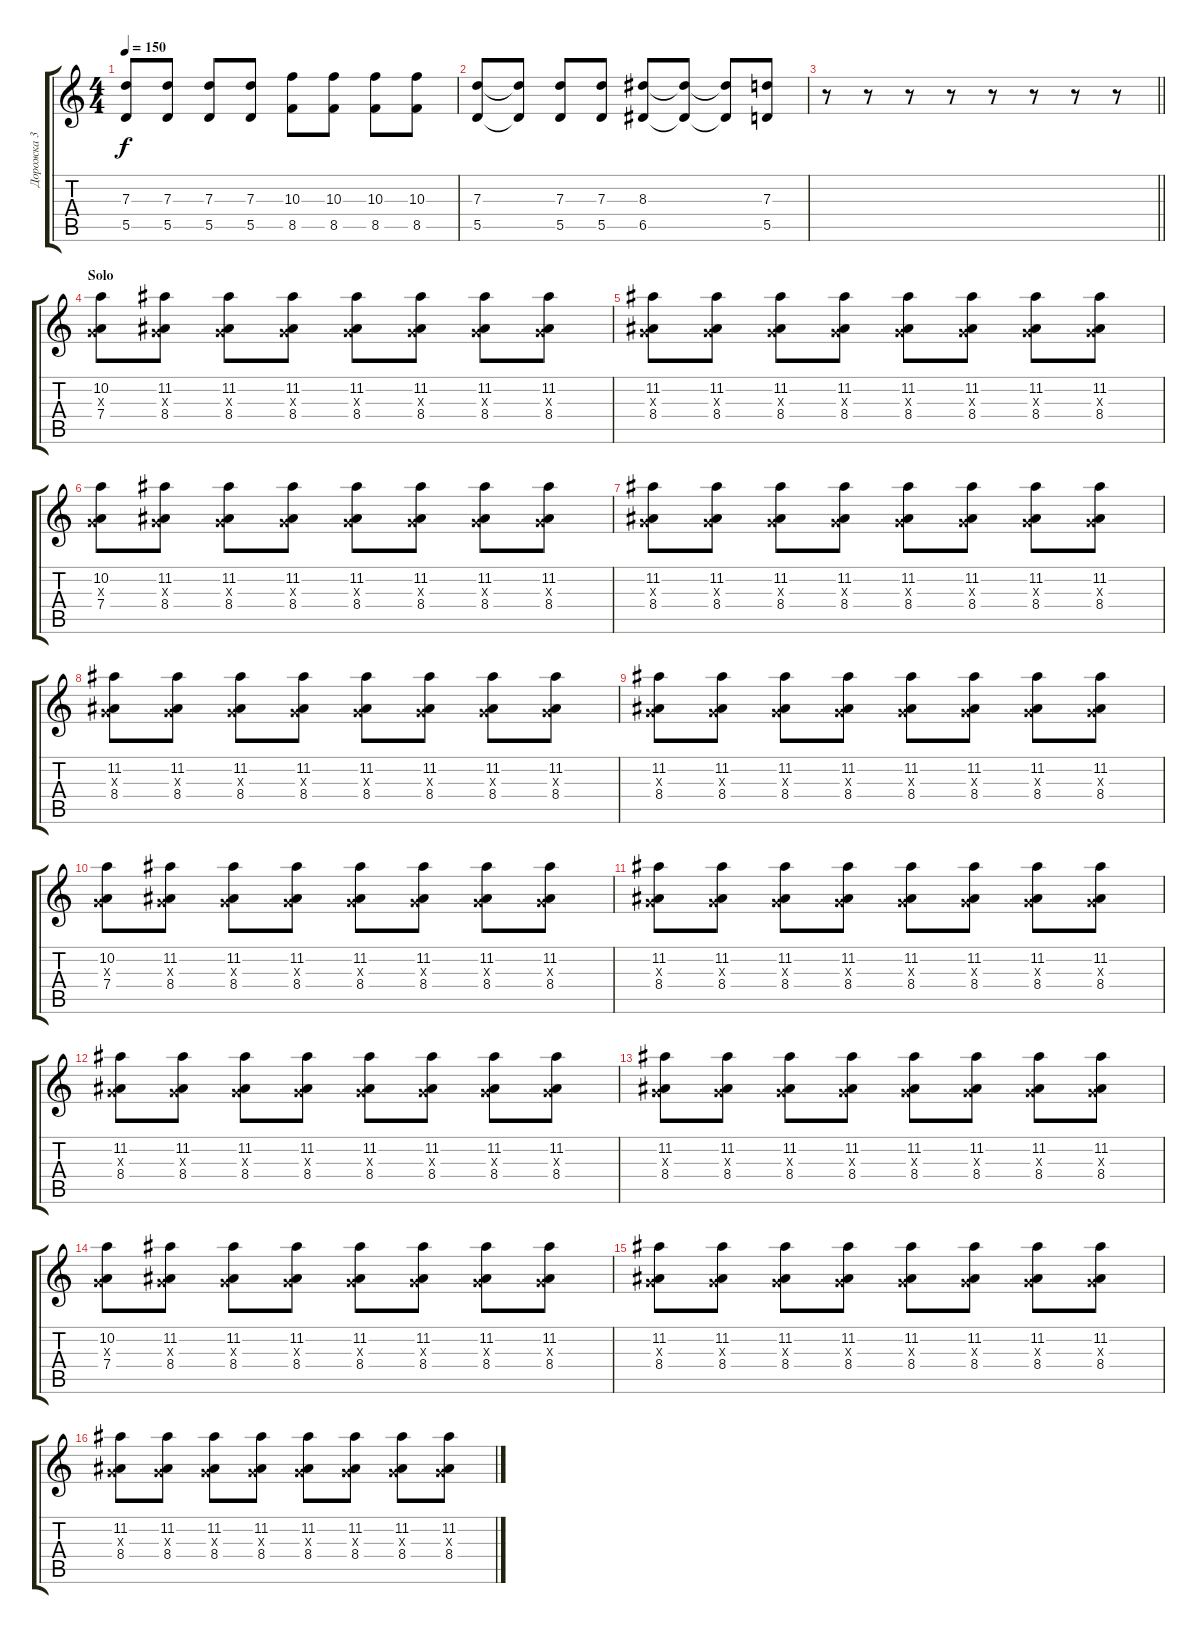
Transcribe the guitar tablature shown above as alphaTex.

\track ("Дорожка 3" "Дорожка 3") {instrument acousticguitarsteel}
\staff {score tabs}
\tuning (E4 B3 G3 D3 A2 E2) {hide}
\ts (4 4)
\tempo 150
\clef g2
\ks c
(7.3{t} 5.5{t}).8{dy f} (7.3 5.5).8 (7.3 5.5).8 (7.3 5.5).8 (10.3 8.5).8 (10.3 8.5).8 (10.3 8.5).8 (10.3 8.5).8 |
(7.3 5.5).8 (7.3{t} 5.5{t}).8 (7.3 5.5).8 (7.3 5.5).8 (8.3 6.5).8 (8.3{t} 6.5{t}).8 (8.3{t} 6.5{t}).8 (7.3 5.5).8 |
\barLineRight lightlight
r.8 r.8 r.8 r.8 r.8 r.8 r.8 r.8 |
\section ("" "Solo")
(10.2 0.3{x} 7.4).8 (11.2 0.3{x} 8.4).8 (11.2 0.3{x} 8.4).8 (11.2 0.3{x} 8.4).8 (11.2 0.3{x} 8.4).8 (11.2 0.3{x} 8.4).8 (11.2 0.3{x} 8.4).8 (11.2 0.3{x} 8.4).8 |
(11.2 0.3{x} 8.4).8 (11.2 0.3{x} 8.4).8 (11.2 0.3{x} 8.4).8 (11.2 0.3{x} 8.4).8 (11.2 0.3{x} 8.4).8 (11.2 0.3{x} 8.4).8 (11.2 0.3{x} 8.4).8 (11.2 0.3{x} 8.4).8 |
(10.2 0.3{x} 7.4).8 (11.2 0.3{x} 8.4).8 (11.2 0.3{x} 8.4).8 (11.2 0.3{x} 8.4).8 (11.2 0.3{x} 8.4).8 (11.2 0.3{x} 8.4).8 (11.2 0.3{x} 8.4).8 (11.2 0.3{x} 8.4).8 |
(11.2 0.3{x} 8.4).8 (11.2 0.3{x} 8.4).8 (11.2 0.3{x} 8.4).8 (11.2 0.3{x} 8.4).8 (11.2 0.3{x} 8.4).8 (11.2 0.3{x} 8.4).8 (11.2 0.3{x} 8.4).8 (11.2 0.3{x} 8.4).8 |
(11.2 0.3{x} 8.4).8 (11.2 0.3{x} 8.4).8 (11.2 0.3{x} 8.4).8 (11.2 0.3{x} 8.4).8 (11.2 0.3{x} 8.4).8 (11.2 0.3{x} 8.4).8 (11.2 0.3{x} 8.4).8 (11.2 0.3{x} 8.4).8 |
(11.2 0.3{x} 8.4).8 (11.2 0.3{x} 8.4).8 (11.2 0.3{x} 8.4).8 (11.2 0.3{x} 8.4).8 (11.2 0.3{x} 8.4).8 (11.2 0.3{x} 8.4).8 (11.2 0.3{x} 8.4).8 (11.2 0.3{x} 8.4).8 |
(10.2 0.3{x} 7.4).8 (11.2 0.3{x} 8.4).8 (11.2 0.3{x} 8.4).8 (11.2 0.3{x} 8.4).8 (11.2 0.3{x} 8.4).8 (11.2 0.3{x} 8.4).8 (11.2 0.3{x} 8.4).8 (11.2 0.3{x} 8.4).8 |
(11.2 0.3{x} 8.4).8 (11.2 0.3{x} 8.4).8 (11.2 0.3{x} 8.4).8 (11.2 0.3{x} 8.4).8 (11.2 0.3{x} 8.4).8 (11.2 0.3{x} 8.4).8 (11.2 0.3{x} 8.4).8 (11.2 0.3{x} 8.4).8 |
(11.2 0.3{x} 8.4).8 (11.2 0.3{x} 8.4).8 (11.2 0.3{x} 8.4).8 (11.2 0.3{x} 8.4).8 (11.2 0.3{x} 8.4).8 (11.2 0.3{x} 8.4).8 (11.2 0.3{x} 8.4).8 (11.2 0.3{x} 8.4).8 |
(11.2 0.3{x} 8.4).8 (11.2 0.3{x} 8.4).8 (11.2 0.3{x} 8.4).8 (11.2 0.3{x} 8.4).8 (11.2 0.3{x} 8.4).8 (11.2 0.3{x} 8.4).8 (11.2 0.3{x} 8.4).8 (11.2 0.3{x} 8.4).8 |
(10.2 0.3{x} 7.4).8 (11.2 0.3{x} 8.4).8 (11.2 0.3{x} 8.4).8 (11.2 0.3{x} 8.4).8 (11.2 0.3{x} 8.4).8 (11.2 0.3{x} 8.4).8 (11.2 0.3{x} 8.4).8 (11.2 0.3{x} 8.4).8 |
(11.2 0.3{x} 8.4).8 (11.2 0.3{x} 8.4).8 (11.2 0.3{x} 8.4).8 (11.2 0.3{x} 8.4).8 (11.2 0.3{x} 8.4).8 (11.2 0.3{x} 8.4).8 (11.2 0.3{x} 8.4).8 (11.2 0.3{x} 8.4).8 |
(11.2 0.3{x} 8.4).8 (11.2 0.3{x} 8.4).8 (11.2 0.3{x} 8.4).8 (11.2 0.3{x} 8.4).8 (11.2 0.3{x} 8.4).8 (11.2 0.3{x} 8.4).8 (11.2 0.3{x} 8.4).8 (11.2 0.3{x} 8.4).8
